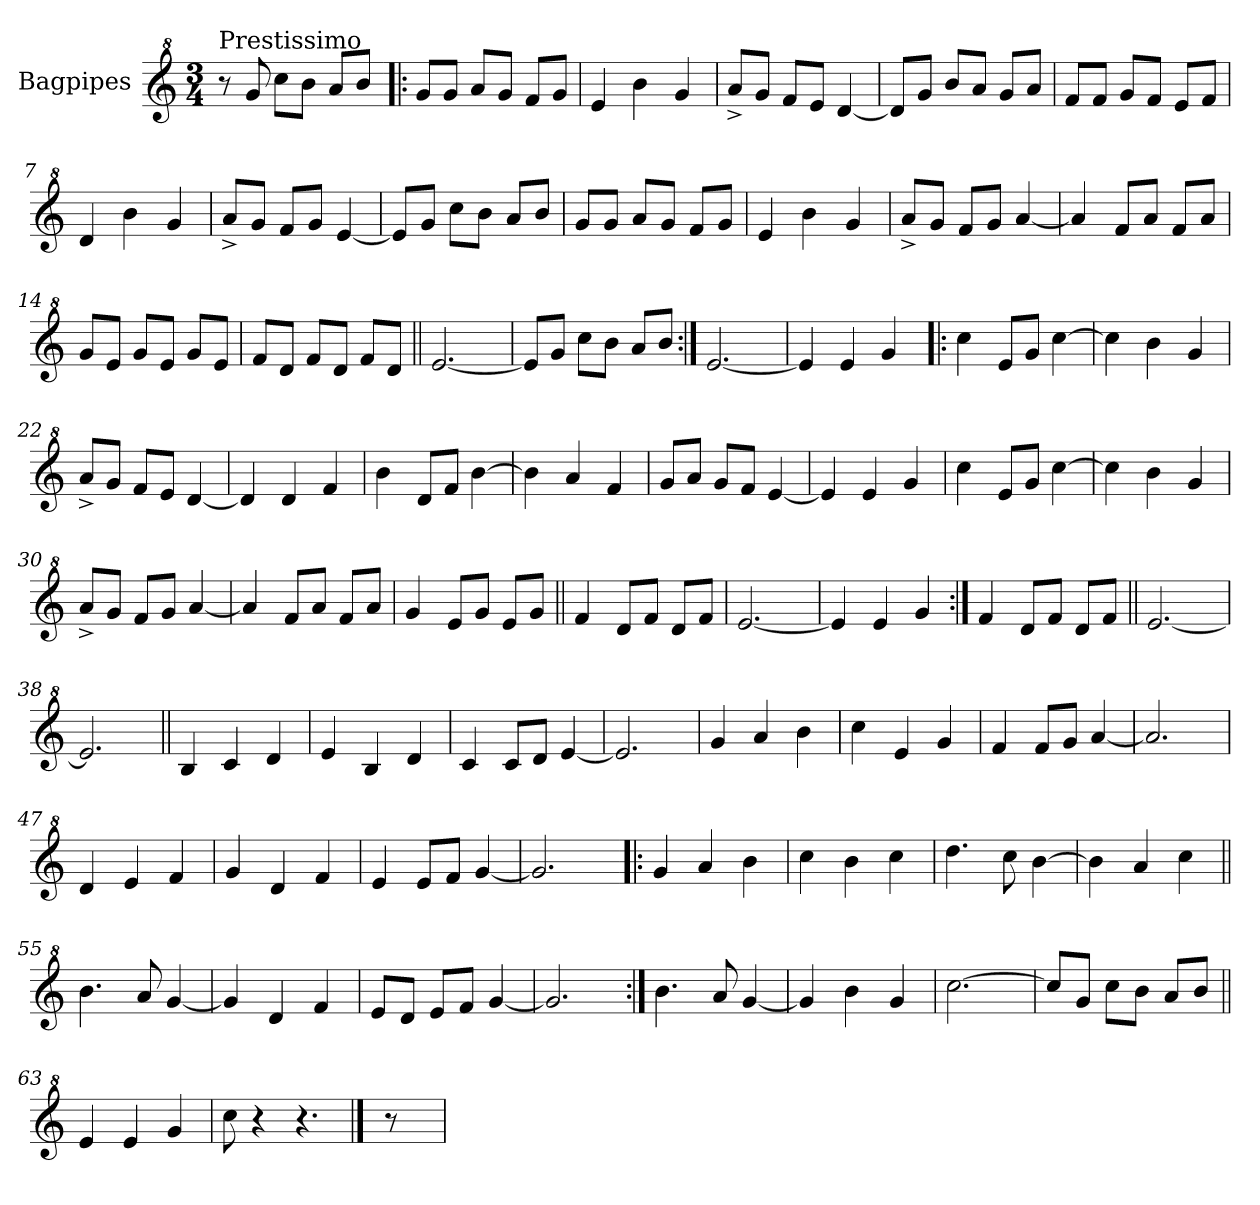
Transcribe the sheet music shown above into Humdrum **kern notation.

**kern
*part1
*staff1
*I"Bagpipes
*I'Bag
*clefG^2
*k[]
*C:
*M3/4
=1
!LO:TX:a:t=Prestissimo
8r
8gg/
8ccc\L
8bb\J
8aa/L
8bb/J
=2!|:
8gg/L
8gg/J
8aa/L
8gg/J
8ff/L
8gg/J
=3
4ee/
4bb\
4gg/
=4
8aa^/L
8gg/J
8ff/L
8ee/J
[4dd/
=5
8dd/L]
8gg/J
8bb/L
8aa/J
8gg/L
8aa/J
=6
8ff/L
8ff/J
8gg/L
8ff/J
8ee/L
8ff/J
=7
4dd/
4bb\
4gg/
=8
8aa^/L
8gg/J
8ff/L
8gg/J
[4ee/
!!LO:LB:g=z
=9
8ee/L]
8gg/J
8ccc\L
8bb\J
8aa/L
8bb/J
=10
8gg/L
8gg/J
8aa/L
8gg/J
8ff/L
8gg/J
=11
4ee/
4bb\
4gg/
=12
8aa^/L
8gg/J
8ff/L
8gg/J
[4aa/
=13
4aa/]
8ff/L
8aa/J
8ff/L
8aa/J
=14
8gg/L
8ee/J
8gg/L
8ee/J
8gg/L
8ee/J
=15
8ff/L
8dd/J
8ff/L
8dd/J
8ff/L
8dd/J
=16||
[2.ee/
!!LO:LB:g=z
=17
8ee/L]
8gg/J
8ccc\L
8bb\J
8aa/L
8bb/J
=18:|!
[2.ee/
=19
4ee/]
4ee/
4gg/
=20!|:
4ccc\
8ee/L
8gg/J
[4ccc\
=21
4ccc\]
4bb\
4gg/
=22
8aa^/L
8gg/J
8ff/L
8ee/J
[4dd/
=23
4dd/]
4dd/
4ff/
=24
4bb\
8dd/L
8ff/J
[4bb\
=25
4bb\]
4aa/
4ff/
=26
8gg/L
8aa/J
8gg/L
8ff/J
[4ee/
=27
4ee/]
4ee/
4gg/
!!LO:LB:g=z
=28
4ccc\
8ee/L
8gg/J
[4ccc\
=29
4ccc\]
4bb\
4gg/
=30
8aa^/L
8gg/J
8ff/L
8gg/J
[4aa/
=31
4aa/]
8ff/L
8aa/J
8ff/L
8aa/J
=32
4gg/
8ee/L
8gg/J
8ee/L
8gg/J
=33||
4ff/
8dd/L
8ff/J
8dd/L
8ff/J
=34
[2.ee/
=35
4ee/]
4ee/
4gg/
=36:|!
4ff/
8dd/L
8ff/J
8dd/L
8ff/J
=37||
[2.ee/
=38
2.ee/]
!!LO:LB:g=z
=39||
4b/
4cc/
4dd/
=40
4ee/
4b/
4dd/
=41
4cc/
8cc/L
8dd/J
[4ee/
=42
2.ee/]
=43
4gg/
4aa/
4bb\
=44
4ccc\
4ee/
4gg/
=45
4ff/
8ff/L
8gg/J
[4aa/
=46
2.aa/]
=47
4dd/
4ee/
4ff/
=48
4gg/
4dd/
4ff/
=49
4ee/
8ee/L
8ff/J
[4gg/
=50
2.gg/]
=51!|:
4gg/
4aa/
4bb\
!!LO:LB:g=z
=52
4ccc\
4bb\
4ccc\
=53
4.ddd\
8ccc\
[4bb\
=54
4bb\]
4aa/
4ccc\
=55||
4.bb\
8aa/
[4gg/
=56
4gg/]
4dd/
4ff/
=57
8ee/L
8dd/J
8ee/L
8ff/J
[4gg/
=58
2.gg/]
=59:|!
4.bb\
8aa/
[4gg/
=60
4gg/]
4bb\
4gg/
=61
[2.ccc\
=62
8ccc/L]
8gg/J
8ccc\L
8bb\J
8aa/L
8bb/J
!!LO:LB:g=z
=63||
4ee/
4ee/
4gg/
=64
8ccc\
4r
4.r
==65
8r
=
*-
